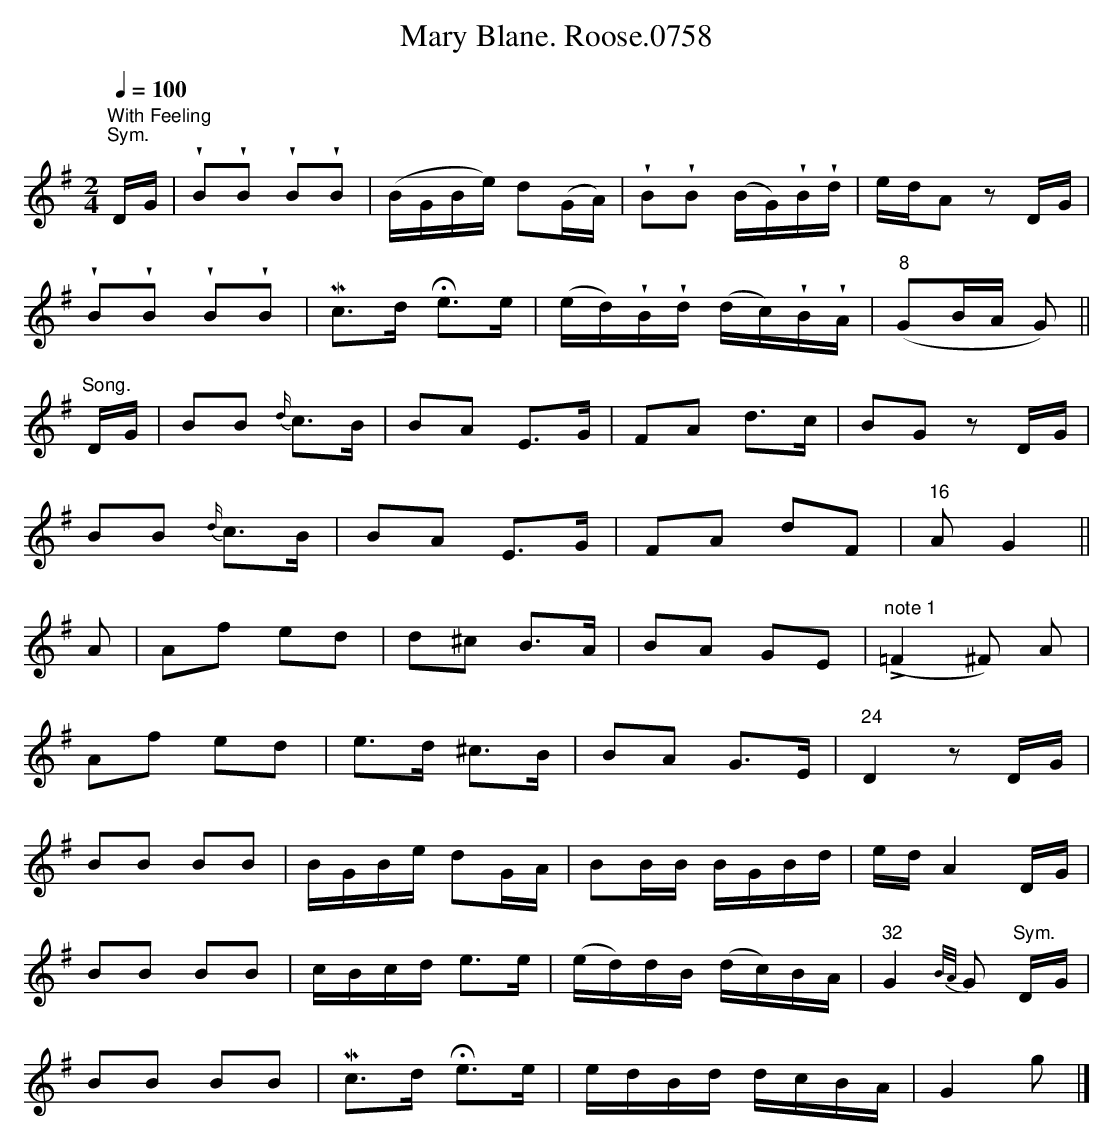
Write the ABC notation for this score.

X:1
T:Mary Blane. Roose.0758
M:2/4
L:1/8
Q:1/4=100
U:w=!wedge!
K:G
"With Feeling"
"Sym."D/G/|wBwB wBwB | (B/G/B/e/) d(G/A/) | wBwB (B/G/)wB/wd/ |e/d/Az D/G/ |
wBwB wBwB |Mc>d !fermata!e>e | (e/d/)wB/wd/ (d/c/)wB/wA/ |"8" (GB/A/ G)||
"Song."D/G/ | BB {d/}c>B | BA E>G | FA d>c | BG zD/G/ |
BB {d/}c>B | BA E>G |FA dF |"16" AG2||
A | Af ed | d^c B>A | BA GE | !>!"note 1"(=F2^F) A |
Af ed | e>d ^c>B | BA G>E |"24" D2zD/G/ |
BB BB | B/G/B/e/ dG/A/ | BB/B/ B/G/B/d/ | e/d/ A2 D/G/ |
BB BB | c/B/c/d/ e>e | (e/d/)d/B/ (d/c/)B/A/ | "32"G2{B/A/}G "Sym."D/G/ |
BB BB | Mc>d !fermata!e>e | e/d/B/d/ d/c/B/A/ | G2g|]
